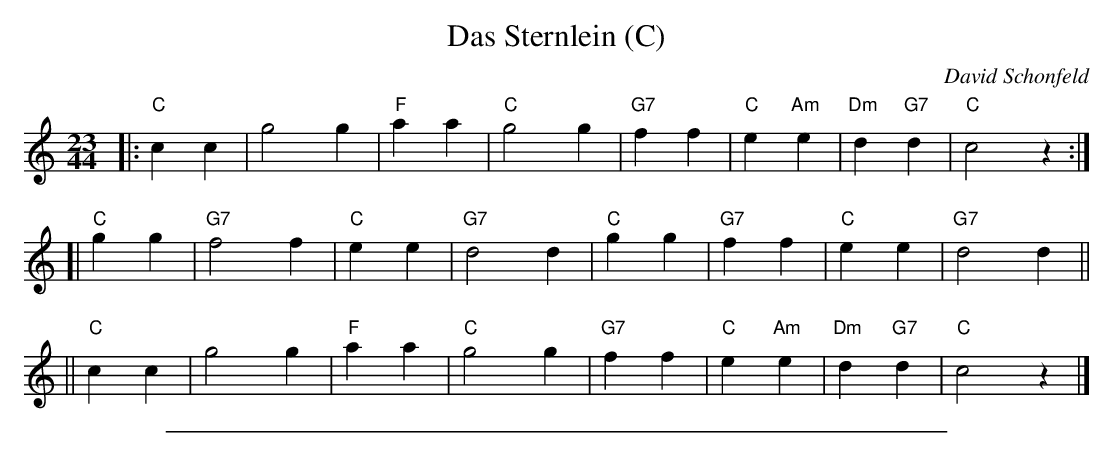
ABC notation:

X:1
T: Das Sternlein (C)
C: David Schonfeld
M: 23/44
L: 1/4
K: C
|: "C"c c |     g2 g | "F"a a | "C"g2 g |"G7"f f | "C"e "Am"e | "Dm"d "G7"d | "C"c2  z :|
[| "C"g g | "G7"f2 f | "C"e e |"G7"d2 d | "C"g g |"G7"f     f |  "C"e     e | "G7"d2 d ||
|| "C"c c |     g2 g | "F"a a | "C"g2 g |"G7"f f | "C"e "Am"e | "Dm"d "G7"d | "C"c2  z |]
